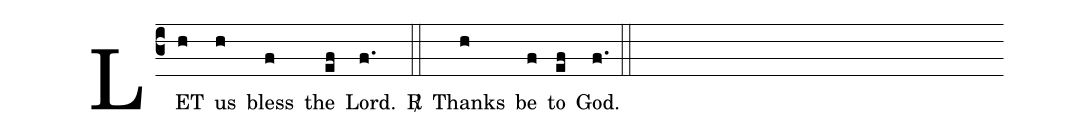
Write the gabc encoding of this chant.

%%
(c3) LET(h) us(h) bless(f) the(ef) Lord.(f.) <sp>R/</sp>(::)

Thanks(h) be(f) to(ef) God.(f.) (::)
